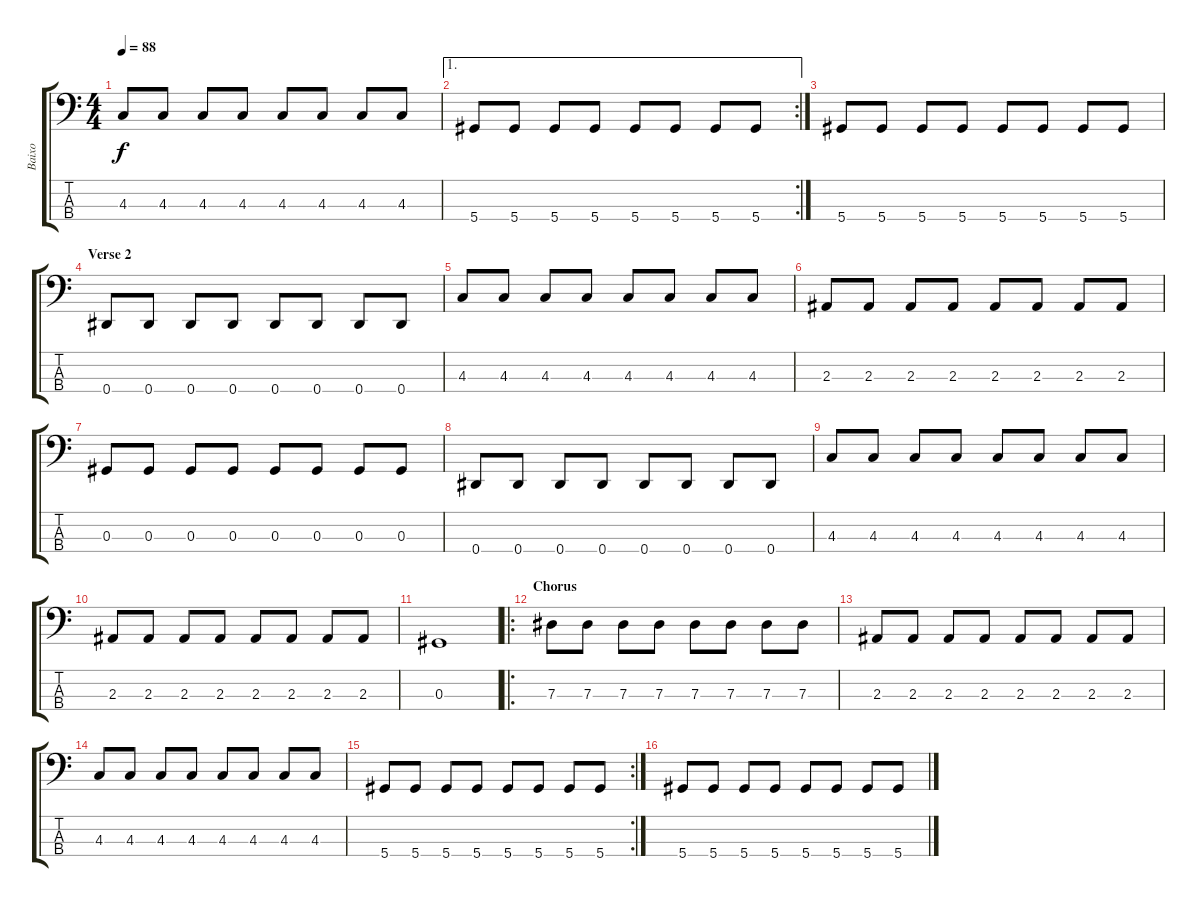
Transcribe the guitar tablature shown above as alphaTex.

\track ("Baixo" "Baixo") {instrument electricbassfinger}
\staff {score tabs}
\tuning (Gb2 Db2 Ab1 Eb1) {hide}
\ts (4 4)
\tempo 88
\clef f4
\ks c
4.3.8{dy f} 4.3.8 4.3.8 4.3.8 4.3.8 4.3.8 4.3.8 4.3.8 |
\ae 1
\rc 2
5.4.8 5.4.8 5.4.8 5.4.8 5.4.8 5.4.8 5.4.8 5.4.8 |
5.4.8 5.4.8 5.4.8 5.4.8 5.4.8 5.4.8 5.4.8 5.4.8 |
\section ("" "Verse 2")
0.4.8 0.4.8 0.4.8 0.4.8 0.4.8 0.4.8 0.4.8 0.4.8 |
4.3.8 4.3.8 4.3.8 4.3.8 4.3.8 4.3.8 4.3.8 4.3.8 |
2.3.8 2.3.8 2.3.8 2.3.8 2.3.8 2.3.8 2.3.8 2.3.8 |
0.3.8 0.3.8 0.3.8 0.3.8 0.3.8 0.3.8 0.3.8 0.3.8 |
0.4.8 0.4.8 0.4.8 0.4.8 0.4.8 0.4.8 0.4.8 0.4.8 |
4.3.8 4.3.8 4.3.8 4.3.8 4.3.8 4.3.8 4.3.8 4.3.8 |
2.3.8 2.3.8 2.3.8 2.3.8 2.3.8 2.3.8 2.3.8 2.3.8 |
0.3.1 |
\ro
\section ("" "Chorus")
7.3.8 7.3.8 7.3.8 7.3.8 7.3.8 7.3.8 7.3.8 7.3.8 |
2.3.8 2.3.8 2.3.8 2.3.8 2.3.8 2.3.8 2.3.8 2.3.8 |
4.3.8 4.3.8 4.3.8 4.3.8 4.3.8 4.3.8 4.3.8 4.3.8 |
\rc 2
5.4.8 5.4.8 5.4.8 5.4.8 5.4.8 5.4.8 5.4.8 5.4.8 |
5.4.8 5.4.8 5.4.8 5.4.8 5.4.8 5.4.8 5.4.8 5.4.8
